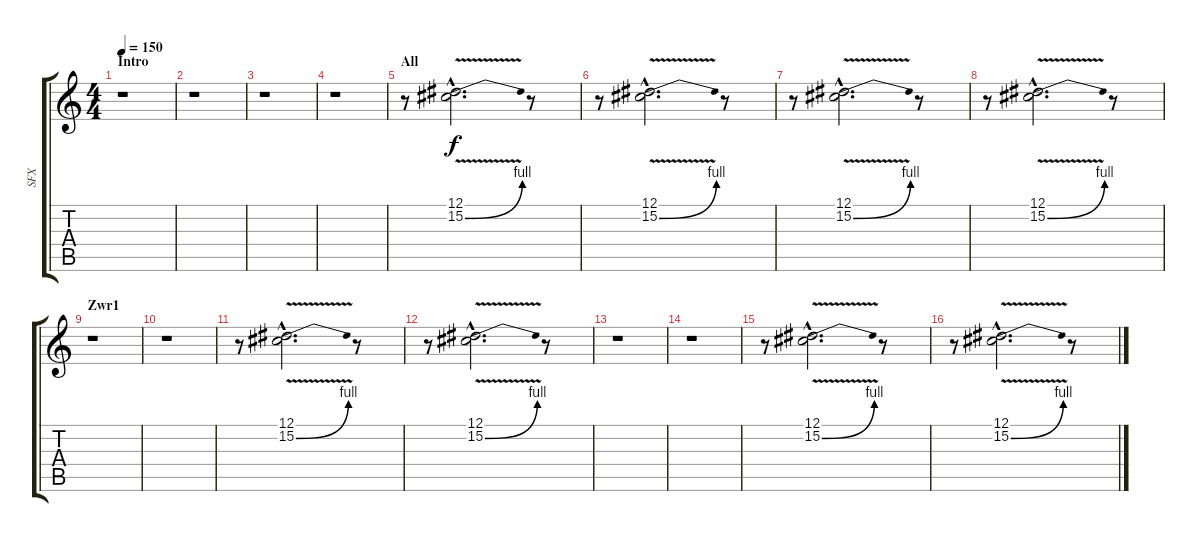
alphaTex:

\track ("SFX" "SFX") {instrument lead5charang}
\staff {score tabs}
\tuning (Eb4 Bb3 Gb3 Db3 Ab2 Eb2) {hide}
\ts (4 4)
\section ("" "Intro")
\tempo 150
\clef g2
\ks c
r.1{dy f instrument lead5charang} |
r.1 |
r.1 |
r.1 |
\section ("" "All")
r.8{volume 9 balance 8 instrument lead5charang} (12.1{hac} 15.2{be (bend 0 0 60 4) v hac}).2{d} r.8 |
r.8 (12.1{hac} 15.2{be (bend 0 0 60 4) v hac}).2{d} r.8 |
r.8 (12.1{hac} 15.2{be (bend 0 0 60 4) v hac}).2{d} r.8 |
r.8 (12.1{hac} 15.2{be (bend 0 0 60 4) v hac}).2{d} r.8 |
\section ("" "Zwr1")
r.1 |
r.1 |
r.8{volume 8} (12.1{hac} 15.2{be (bend 0 0 60 4) v hac}).2{d} r.8 |
r.8 (12.1{hac} 15.2{be (bend 0 0 60 4) v hac}).2{d} r.8 |
r.1 |
r.1 |
r.8{volume 8} (12.1{hac} 15.2{be (bend 0 0 60 4) v hac}).2{d} r.8 |
r.8 (12.1{hac} 15.2{be (bend 0 0 60 4) v hac}).2{d} r.8
